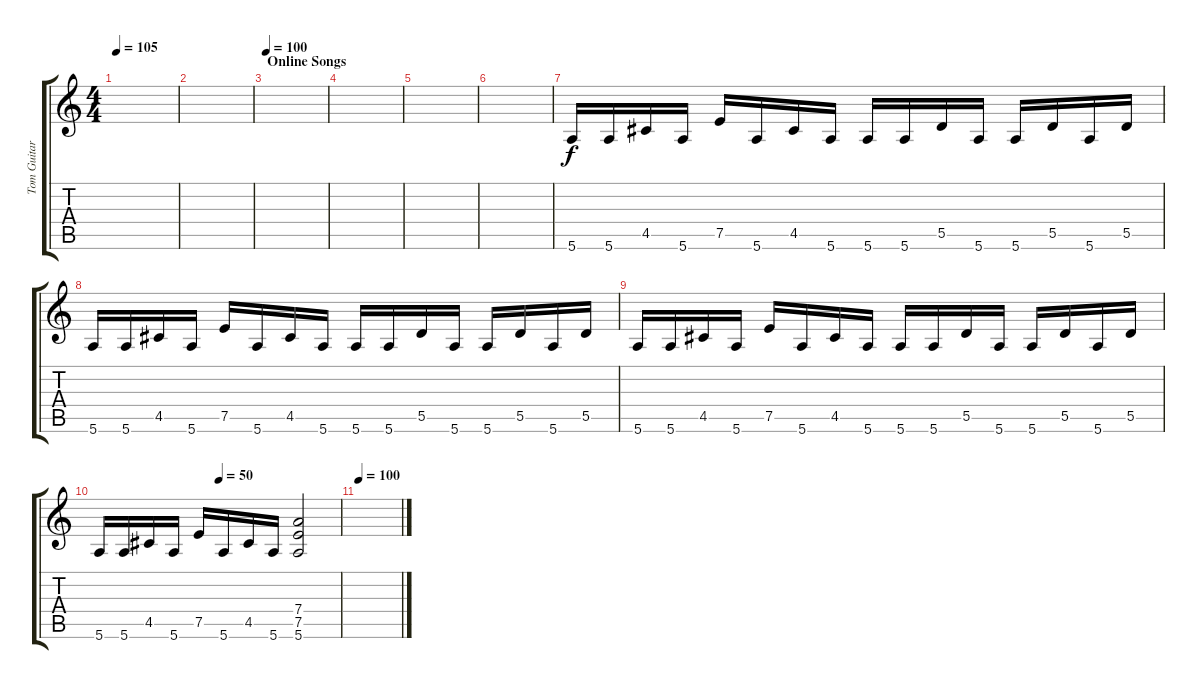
\track ("Tom Guitar 2" "Tom Guitar") {instrument distortionguitar}
\staff {score tabs}
\tuning (E4 B3 G3 D3 A2 E2) {hide}
\ts (4 4)
\tempo 105
\clef g2
\ks c
|
|
\section ("" "Online Songs")
\tempo 100
|
|
|
|
5.6.16{instrument electricguitarclean} 5.6.16 4.5.16 5.6.16 7.5.16 5.6.16 4.5.16 5.6.16 5.6.16 5.6.16 5.5.16 5.6.16 5.6.16 5.5.16 5.6.16 5.5.16 |
5.6.16{instrument electricguitarclean} 5.6.16 4.5.16 5.6.16 7.5.16 5.6.16 4.5.16 5.6.16 5.6.16 5.6.16 5.5.16 5.6.16 5.6.16 5.5.16 5.6.16 5.5.16 |
5.6.16{instrument electricguitarclean} 5.6.16 4.5.16 5.6.16 7.5.16 5.6.16 4.5.16 5.6.16 5.6.16 5.6.16 5.5.16 5.6.16 5.6.16 5.5.16 5.6.16 5.5.16 |
\tempo (50 0.5)
5.6.16{instrument electricguitarclean} 5.6.16 4.5.16 5.6.16 7.5.16 5.6.16 4.5.16 5.6.16 (7.4 7.5 5.6).2 |
\tempo 100
